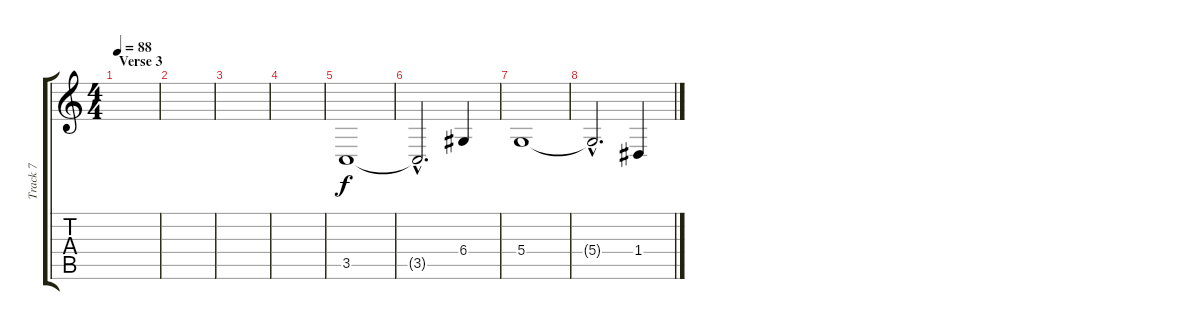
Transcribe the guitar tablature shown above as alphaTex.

\track ("Track 7" "Track 7") {instrument lead2sawtooth}
\staff {score tabs}
\tuning (E4 B3 G3 D3 A2 E2) {hide}
\ts (4 4)
\section ("" "Verse 3")
\tempo 88
\clef g2
\ks c
|
|
|
|
3.5.1 |
3.5{hac t}.2{d} 6.4.4 |
5.4.1 |
5.4{hac t}.2{d} 1.4.4
